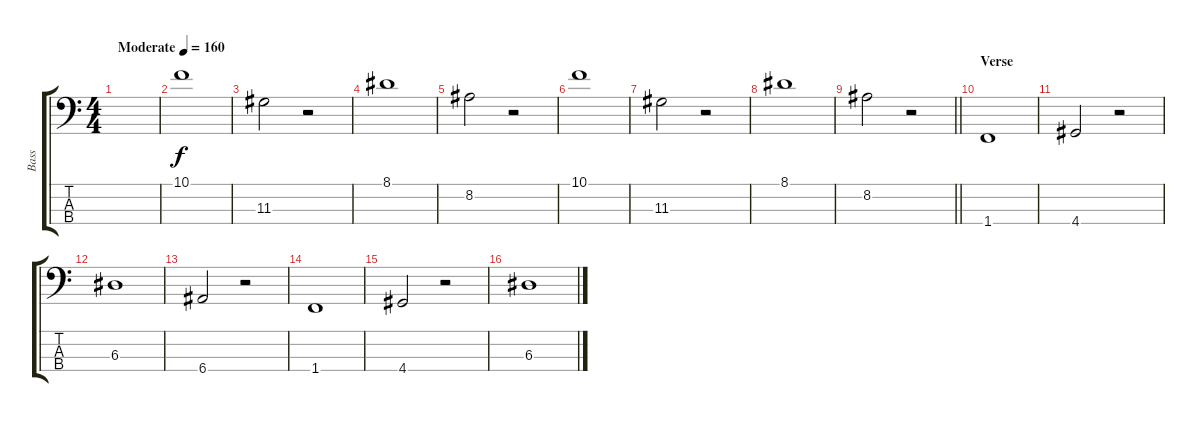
\track ("Bass" "Bass") {instrument electricbasspick}
\staff {score tabs}
\tuning (G2 D2 A1 E1) {hide}
\ts (4 4)
\tempo (160 "Moderate")
\clef f4
\ks c
|
10.1.1 |
11.3.2 r.2 |
8.1.1 |
8.2.2 r.2 |
10.1.1 |
11.3.2 r.2 |
8.1.1 |
\barLineRight lightlight
8.2.2 r.2 |
\section ("" "Verse")
1.4.1 |
4.4.2 r.2 |
6.3.1 |
6.4.2 r.2 |
1.4.1 |
4.4.2 r.2 |
6.3.1
